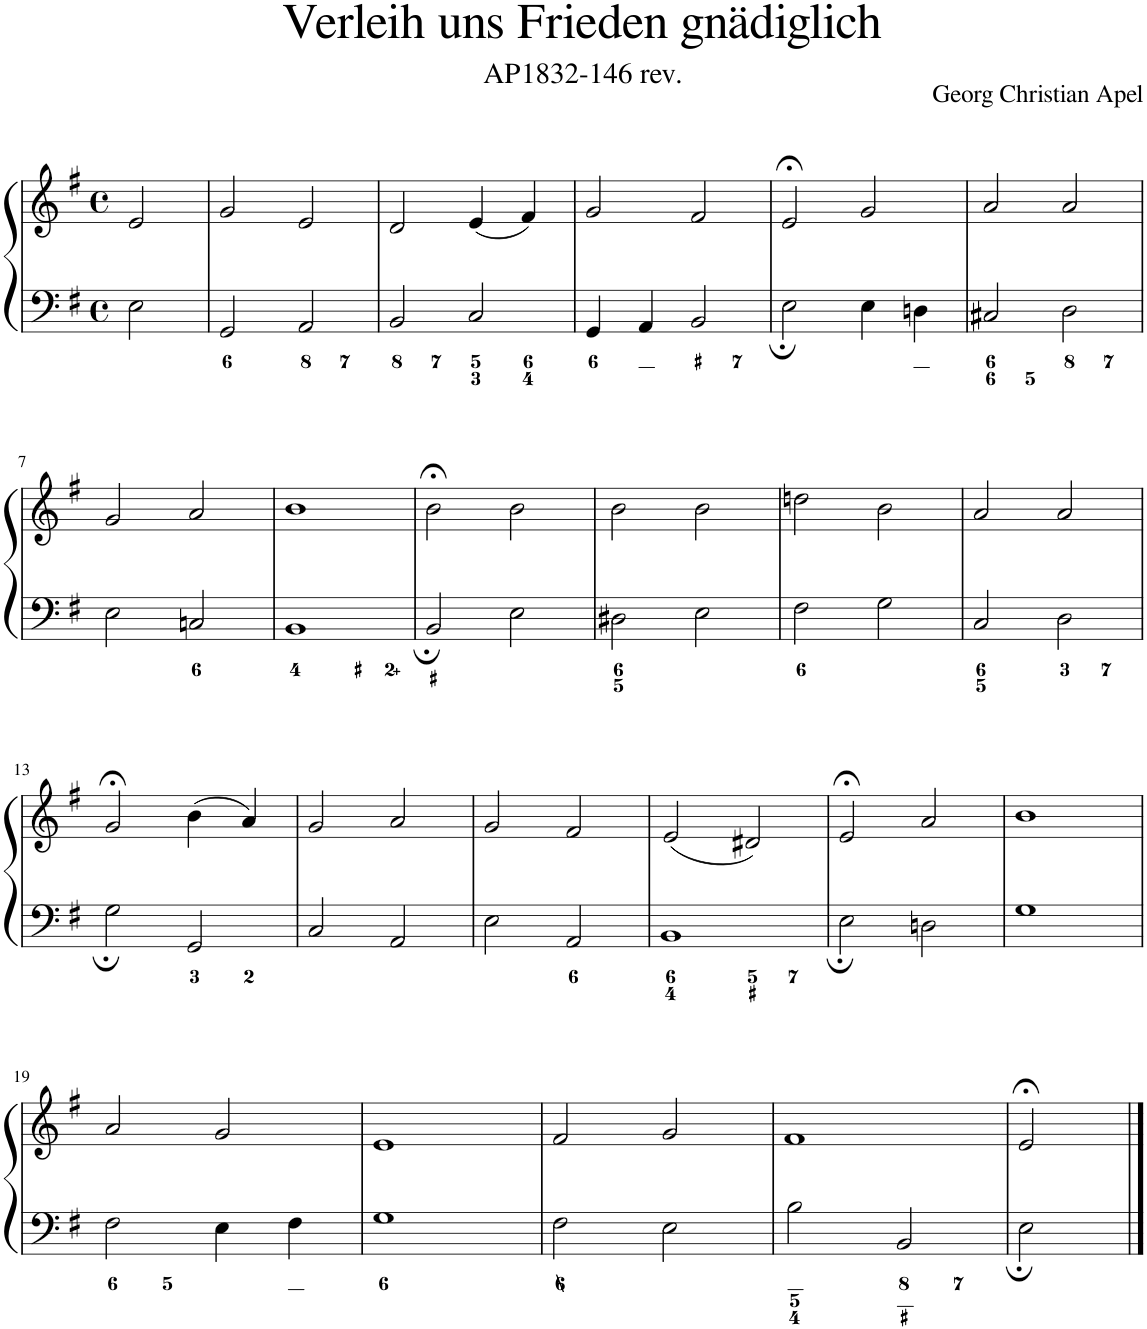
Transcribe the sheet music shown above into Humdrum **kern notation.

**kern	**kern
*part1	*part1
*staff2	*staff1
*I"Piano	*
*I'Pno.	*
*clefF4	*clefG2
*k[f#]	*k[f#]
*M4/4	*M4/4
*met(c)	*met(c)
=1	=1
2E\	2e/
=2	=2
2GG/	2g/
2AA/	2e/
=3	=3
2BB/	2d/
2C/	(4e/
.	4f#/)
=4	=4
4GG/	2g/
4AA/	.
2BB/	2f#/
=5	=5
2E\	2e;</
4E\	2g/
4Dn\	.
=6	=6
2C#X/	2a/
2D\	2a/
!!LO:LB:g=z
=7	=7
2E\	2g/
2Cn/	2a/
=8	=8
1BB	1b
=9	=9
2BB/	2b;<\
2E\	2b\
=10	=10
2D#X\	2b\
2E\	2b\
=11	=11
2F#\	2ddn\
2G\	2b\
=12	=12
2C/	2a/
2D\	2a/
!!LO:LB:g=z
=13	=13
2G\	2g;</
2GG/	(4b\
.	4a/)
=14	=14
2C/	2g/
2AA/	2a/
=15	=15
2E\	2g/
2AA/	2f#/
=16	=16
1BB	(2e/
.	2d#X/)
=17	=17
2E\	2e;</
2Dn\	2a/
=18	=18
1G	1b
!!LO:LB:g=z
=19	=19
2F#\	2a/
4E\	2g/
4F#\	.
=20	=20
1G	1e
=21	=21
2F#\	2f#/
2E\	2g/
=22	=22
2B\	1f#
2BB/	.
=23	=23
2E\	2e;</
==	==
*-	*-
